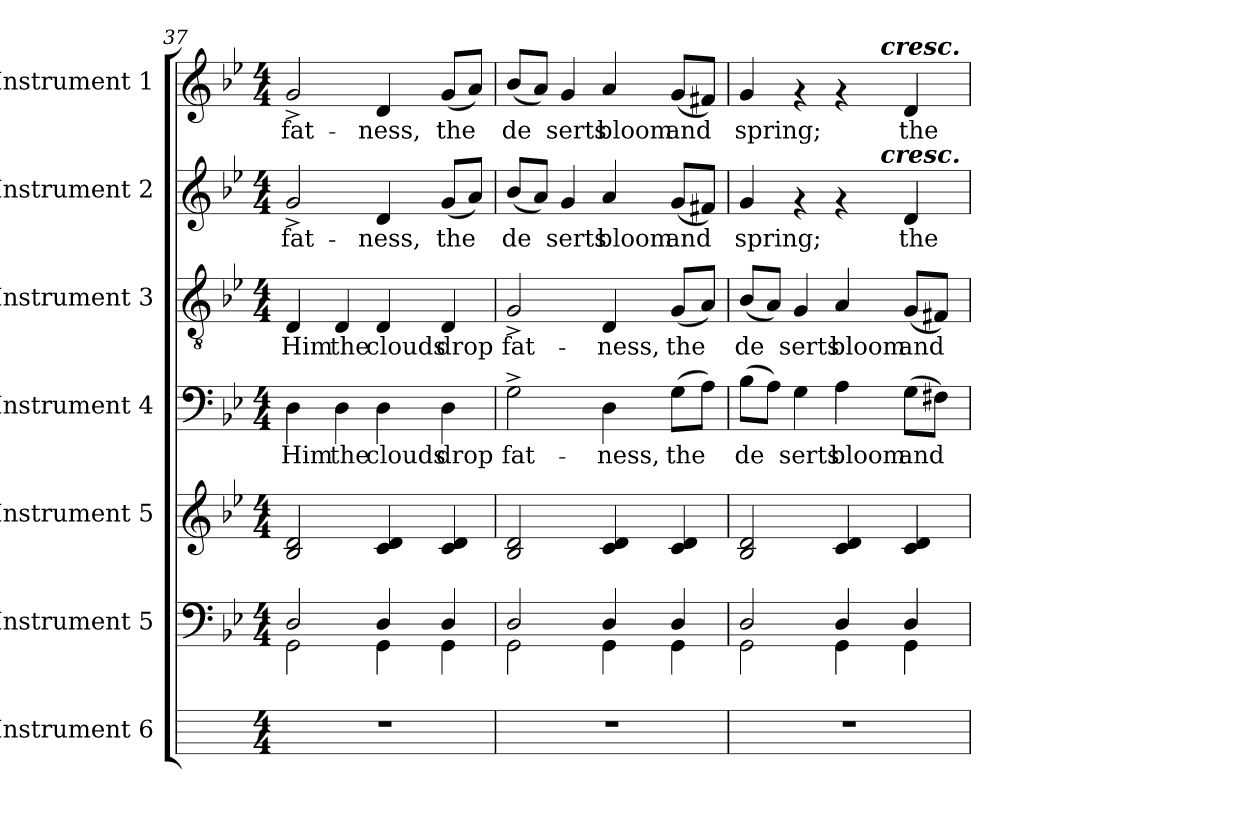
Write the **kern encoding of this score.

**kern	**kern	**kern	**kern	**text	**kern	**text	**kern	**text	**kern	**text
*part7	*part6	*part5	*part4	*part4	*part3	*part3	*part2	*part2	*part1	*part1
*staff7	*staff6	*staff5	*staff4	*staff4	*staff3	*staff3	*staff2	*staff2	*staff1	*staff1
*I"Instrument 6	*I"Instrument 5	*I"Instrument 5	*I"Instrument 4	*	*I"Instrument 3	*	*I"Instrument 2	*	*I"Instrument 1	*
*	*clefF4	*clefG2	*clefF4	*	*clefGv2	*	*clefG2	*	*clefG2	*
*k[]	*k[b-e-]	*k[b-e-]	*k[b-e-]	*	*k[b-e-]	*	*k[b-e-]	*	*k[b-e-]	*
*C:	*B-:	*B-:	*B-:	*	*B-:	*	*B-:	*	*B-:	*
*M4/4	*M4/4	*M4/4	*M4/4	*	*M4/4	*	*M4/4	*	*M4/4	*
=37	=37	=37	=37	=37	=37	=37	=37	=37	=37	=37
*	*^	*	*	*	*	*	*	*	*	*
!	!	!	!	!	!LO:LY:b:cj	!	!LO:LY:b:cj	!	!LO:LY:b:cj	!	!LO:LY:b:cj
1r	2D/	2GG\	2d/ 2B-/	4D\	Him	4D/	Him	2g^>/	fat-	2g^>/	fat-
!	!	!	!	!	!LO:LY:b:cj	!	!LO:LY:b:cj	!	!	!	!
.	.	.	.	4D\	the	4D/	the	.	.	.	.
!	!	!	!	!	!LO:LY:b:cj	!	!LO:LY:b:cj	!	!LO:LY:b:cj	!	!LO:LY:b:cj
.	4D/	4GG\	4c/ 4d/	4D\	clouds	4D/	clouds	4d/	-ness,	4d/	-ness,
!	!	!	!	!	!LO:LY:b:cj	!	!LO:LY:b:cj	!	!LO:LY:b:cj	!	!LO:LY:b:cj
.	4D/	4GG\	4c/ 4d/	4D\	drop	4D/	drop	(<8g/L	the	(<8g/L	the
!	!	!	!	!	!	!	!	!	!LO:LY:b:cj	!	!LO:LY:b:cj
.	.	.	.	.	.	.	.	8a/J)	.	8a/J)	.
!!LO:LB:g=z
=38	=38	=38	=38	=38	=38	=38	=38	=38	=38	=38	=38
!	!	!	!	!	!LO:LY:b:cj	!	!LO:LY:b:cj	!	!LO:LY:b:cj	!	!LO:LY:b:cj
1r	2D/	2GG\	2B-/ 2d/	2G^>\	fat-	2G^>/	fat-	(<8b-/L	de-	(<8b-/L	de-
!	!	!	!	!	!	!	!	!	!LO:LY:b:cj	!	!LO:LY:b:cj
.	.	.	.	.	.	.	.	8a/J)	--	8a/J)	--
!	!	!	!	!	!	!	!	!	!LO:LY:b:cj	!	!LO:LY:b:cj
.	.	.	.	.	.	.	.	4g/	-serts	4g/	-serts
!	!	!	!	!	!LO:LY:b:cj	!	!LO:LY:b:cj	!	!LO:LY:b:cj	!	!LO:LY:b:cj
.	4D/	4GG\	4c/ 4d/	4D\	-ness,	4D/	-ness,	4a/	bloom	4a/	bloom
!	!	!	!	!	!LO:LY:b:cj	!	!LO:LY:b:cj	!	!LO:LY:b:cj	!	!LO:LY:b:cj
.	4D/	4GG\	4c/ 4d/	(>8G\L	the	(<8G/L	the	(<8g/L	and	(<8g/L	and
!	!	!	!	!	!LO:LY:b:cj	!	!LO:LY:b:cj	!	!LO:LY:b:cj	!	!LO:LY:b:cj
.	.	.	.	8A\J)	.	8A/J)	.	8f#X/J)	.	8f#X/J)	.
=39	=39	=39	=39	=39	=39	=39	=39	=39	=39	=39	=39
!	!	!	!	!	!LO:LY:b:cj	!	!LO:LY:b:cj	!	!LO:LY:b:cj	!	!LO:LY:b:cj
*	*	*	*	*	*	*	*	*^	*	*^	*
1r	2D/	2GG\	2d/ 2B-/	(>8B-\L	de-	(<8B-/L	de-	4g/	2ryy	spring;	4g/	2ryy	spring;
!	!	!	!	!	!LO:LY:b:cj	!	!LO:LY:b:cj	!	!	!	!	!	!
.	.	.	.	8A\J)	--	8A/J)	--	.	.	.	.	.	.
!	!	!	!	!	!LO:LY:b:cj	!	!LO:LY:b:cj	!	!	!	!	!	!
.	.	.	.	4G\	-serts	4G/	-serts	4rf	.	.	4rf	.	.
!	!	!	!	!	!LO:LY:b:cj	!	!LO:LY:b:cj	!	!	!	!	!	!
.	4D/	4GG\	4c/ 4d/	4A\	bloom	4A/	bloom	4rf	8.ryy	.	4rf	8.ryy	.
!	!	!	!	!	!	!	!	!	!	!	!	!LO:TX:a:Bi:t=cresc.	!
!	!	!	!	!	!	!	!	!	!LO:TX:a:Bi:t=cresc.	!	!	!	!
.	.	.	.	.	.	.	.	.	4ryy	.	.	4ryy	.
!	!	!	!	!	!LO:LY:b:cj	!	!LO:LY:b:cj	!	!	!LO:LY:b:cj	!	!	!LO:LY:b:cj
.	4D/	4GG\	4c/ 4d/	(>8G\L	and	(<8G/L	and	4d/	.	the	4d/	.	the
!	!	!	!	!	!LO:LY:b:cj	!	!LO:LY:b:cj	!	!	!	!	!	!
.	.	.	.	8F#X\J)	.	8F#X/J)	.	.	.	.	.	.	.
.	.	.	.	.	.	.	.	.	16ryy	.	.	16ryy	.
*	*	*	*	*	*	*	*	*v	*v	*	*	*	*
*	*v	*v	*	*	*	*	*	*	*	*v	*v	*
=	=	=	=	=	=	=	=	=	=	=
*-	*-	*-	*-	*-	*-	*-	*-	*-	*-	*-
